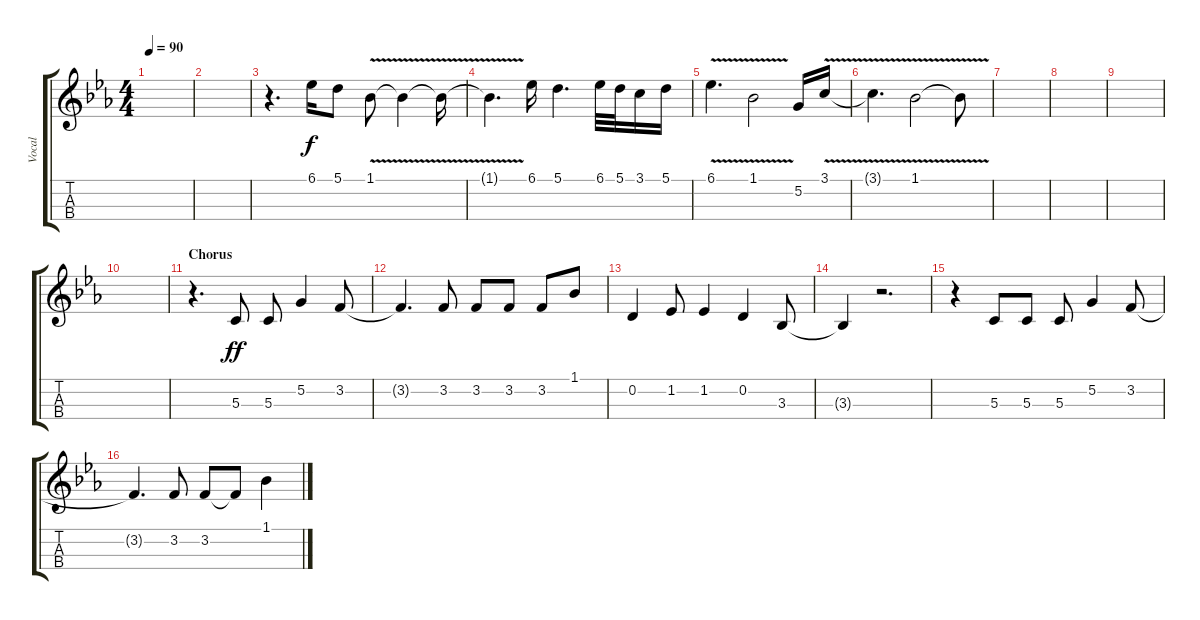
\track ("Vocal" "Vocal") {instrument viola}
\staff {score tabs}
\tuning (A4 D4 G3 C3) {hide}
\ts (4 4)
\tempo 90
\clef g2
\ks cminor
|
|
r.4{d} 6.1.16 5.1.8 1.1{v}.8 1.1{v t}.4 1.1{v t}.16 |
1.1{v t}.4{d} 6.1.16 5.1.4{d} 6.1.32 5.1.32 3.1.16 5.1.16 |
6.1{v}.4{d} 1.1{v}.2 5.2.16 3.1{v}.16 |
3.1{v t}.4{d} 1.1{v}.2 1.1{t}.8 |
|
|
|
|
\section ("" "Chorus")
r.4{d} 5.3.8{dy ff} 5.3.8 5.2.4 3.2.8 |
3.2{t}.4{d} 3.2.8 3.2.8 3.2.8 3.2.8 1.1.8 |
0.2.4 1.2.8 1.2.4 0.2.4 3.3.8 |
3.3{t}.4 r.2{d} |
r.4 5.3.8 5.3.8 5.3.8 5.2.4 3.2.8 |
3.2{t}.4{d} 3.2.8 3.2.8 3.2{t}.8 1.1.4
